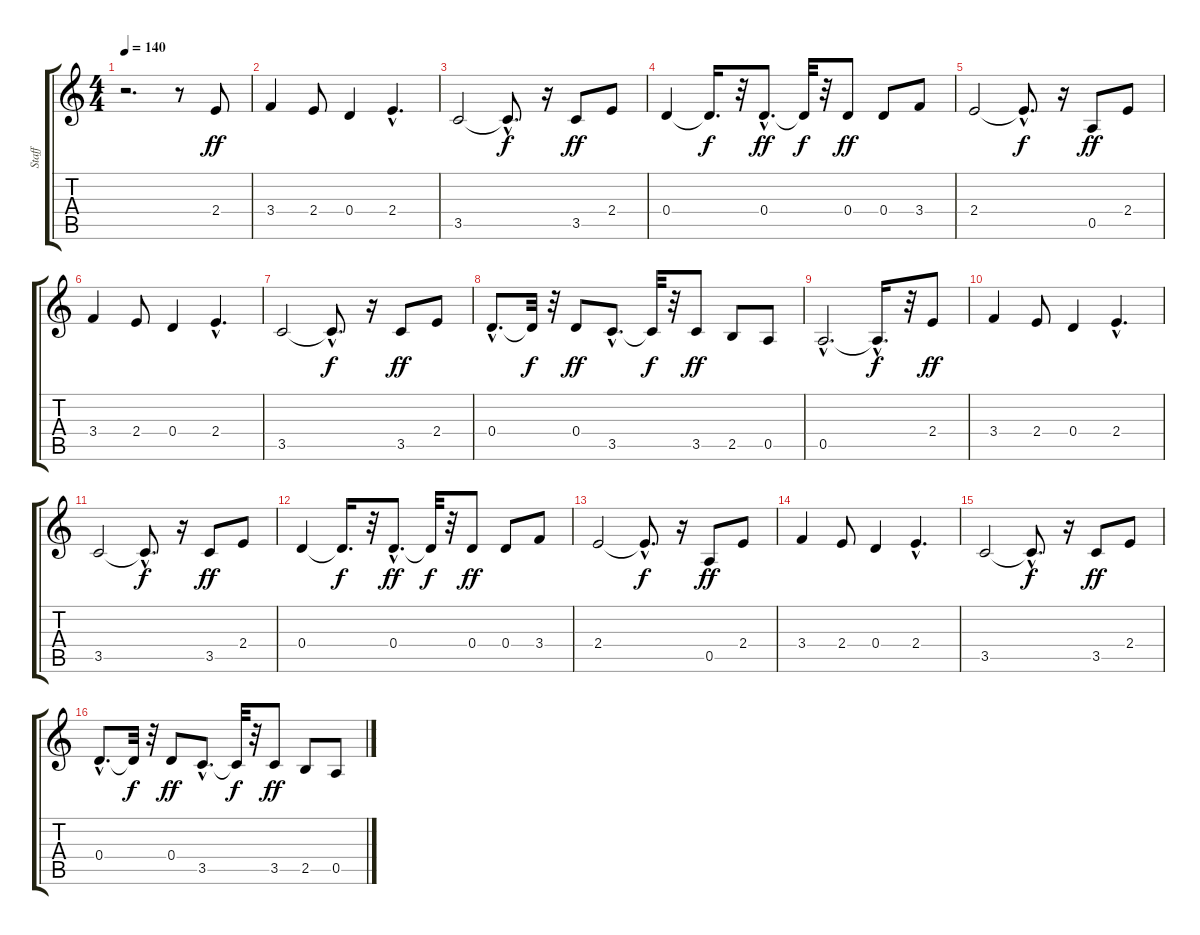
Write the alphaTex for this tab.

\track ("Staff" "Staff") {instrument overdrivenguitar}
\staff {score tabs}
\tuning (E4 B3 G3 D3 A2 E2) {hide}
\ts (4 4)
\tempo 140
\clef g2
\ks c
r.2{d dy ff instrument overdrivenguitar} r.8 2.4.8 |
3.4.4 2.4.8 0.4.4 2.4{hac}.4{d} |
3.5.2 3.5{hac t}.8{d dy f} r.16 3.5.8{dy ff} 2.4.8 |
0.4.4 0.4{t}.16{d dy f} r.32 0.4{hac}.8{d dy ff} 0.4{t}.32{dy f} r.32 0.4.8{dy ff} 0.4.8 3.4.8 |
2.4.2 2.4{hac t}.8{d dy f} r.16 0.5.8{dy ff} 2.4.8 |
3.4.4 2.4.8 0.4.4 2.4{hac}.4{d} |
3.5.2 3.5{hac t}.8{d dy f} r.16 3.5.8{dy ff} 2.4.8 |
0.4{hac}.8{d} 0.4{t}.32{dy f} r.32 0.4.8{dy ff} 3.5{hac}.8{d} 3.5{t}.32{dy f} r.32 3.5.8{dy ff} 2.5.8 0.5.8 |
0.5{hac}.2{d} 0.5{hac t}.16{d dy f} r.32 2.4.8{dy ff} |
3.4.4 2.4.8 0.4.4 2.4{hac}.4{d} |
3.5.2 3.5{hac t}.8{d dy f} r.16 3.5.8{dy ff} 2.4.8 |
0.4.4 0.4{t}.16{d dy f} r.32 0.4{hac}.8{d dy ff} 0.4{t}.32{dy f} r.32 0.4.8{dy ff} 0.4.8 3.4.8 |
2.4.2 2.4{hac t}.8{d dy f} r.16 0.5.8{dy ff} 2.4.8 |
3.4.4 2.4.8 0.4.4 2.4{hac}.4{d} |
3.5.2 3.5{hac t}.8{d dy f} r.16 3.5.8{dy ff} 2.4.8 |
0.4{hac}.8{d} 0.4{t}.32{dy f} r.32 0.4.8{dy ff} 3.5{hac}.8{d} 3.5{t}.32{dy f} r.32 3.5.8{dy ff} 2.5.8 0.5.8
